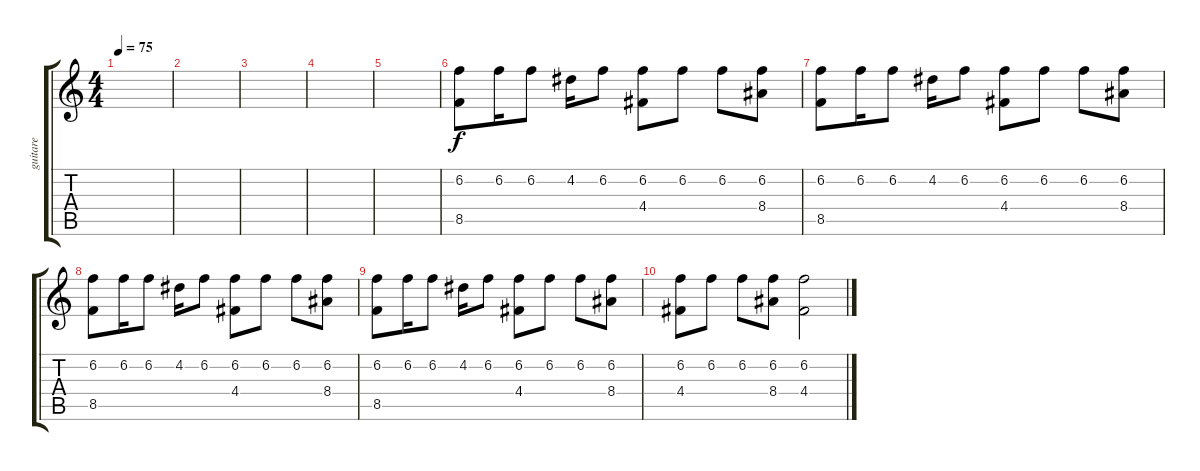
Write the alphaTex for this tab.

\track ("guitare" "guitare") {instrument acousticguitarsteel}
\staff {score tabs}
\tuning (E4 B3 G3 D3 A2 D2) {hide}
\ts (4 4)
\tempo 75
\clef g2
\ks c
|
|
|
|
|
(6.2 8.5).8 6.2.16 6.2.8 4.2.16 6.2.8 (6.2 4.4).8 6.2.8 6.2.8 (6.2 8.4).8 |
(6.2 8.5).8 6.2.16 6.2.8 4.2.16 6.2.8 (6.2 4.4).8 6.2.8 6.2.8 (6.2 8.4).8 |
(6.2 8.5).8 6.2.16 6.2.8 4.2.16 6.2.8 (6.2 4.4).8 6.2.8 6.2.8 (6.2 8.4).8 |
(6.2 8.5).8 6.2.16 6.2.8 4.2.16 6.2.8 (6.2 4.4).8 6.2.8 6.2.8 (6.2 8.4).8 |
(6.2 4.4).8 6.2.8 6.2.8 (6.2 8.4).8 (6.2 4.4).2
